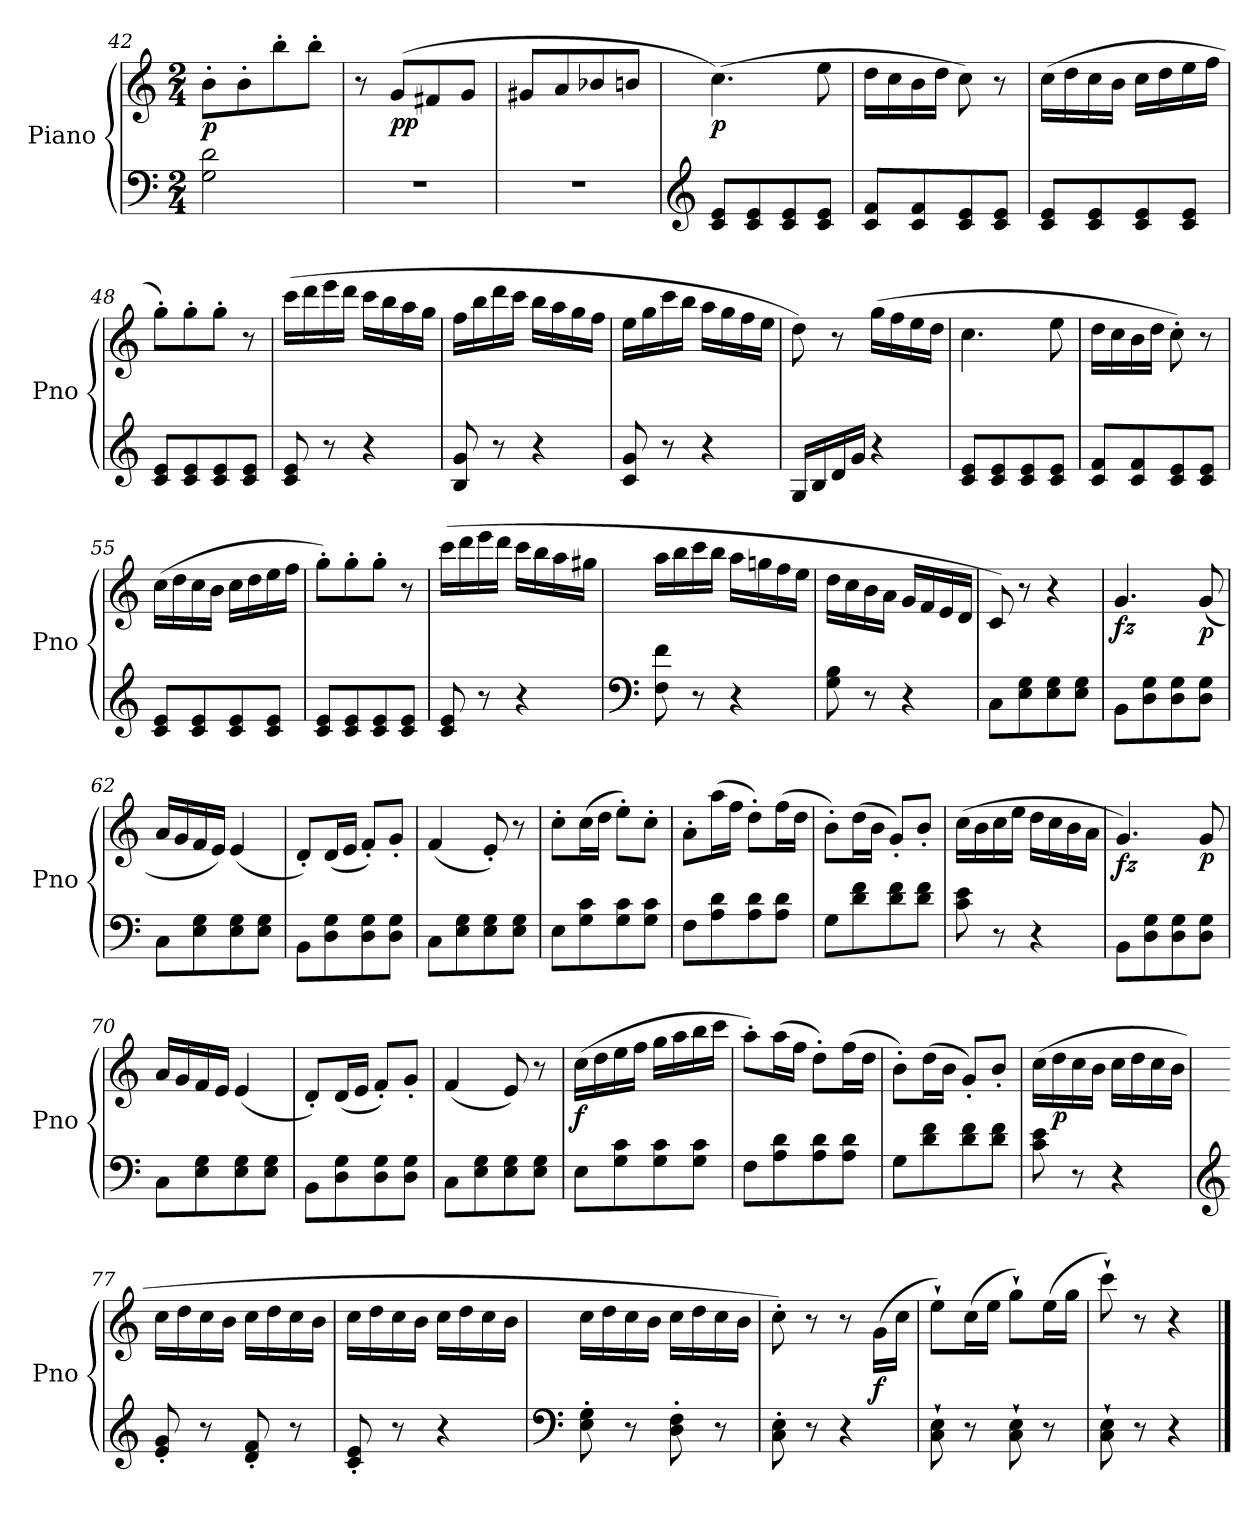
**kern	**kern	**dynam
*part1	*part1	*part1
*staff2	*staff1	*staff1/2
*I"Piano	*	*
*I'Pno	*	*
*clefF4	*clefG2	*
*k[]	*k[]	*
*M2/4	*M2/4	*
=42	=42	=42
!	!	!LO:DY:b
2G\< 2d\<	8b'\L	p
.	8b'\	.
.	8bb'\	.
.	8bb'\J	.
=43	=43	=43
2r	8r	.
!	!	!LO:DY:b
.	(>8g/L	pp
.	8f#X/	.
.	8g/J	.
=44	=44	=44
2r	8g#X/L	.
.	8a/	.
.	8b-X/	.
.	8bn/J	.
=45	=45	=45
*clefG2	*	*
!	!	!LO:DY:b
8c/ 8e/L	(>4.cc\)	p
8c/ 8e/	.	.
8c/ 8e/	.	.
8c/ 8e/J	8ee\	.
=46	=46	=46
8c/ 8f/L	16dd\LL	.
.	16cc\	.
8c/ 8f/	16b\	.
.	16dd\JJ	.
8c/ 8e/	8cc\)	.
8c/ 8e/J	8r	.
!!LO:LB:g=z
=47	=47	=47
8c/ 8e/L	(>16cc\LL	.
.	16dd\	.
8c/ 8e/	16cc\	.
.	16b\JJ	.
8c/ 8e/	16cc\LL	.
.	16dd\	.
8c/ 8e/J	16ee\	.
.	16ff\JJ	.
=48	=48	=48
8c/ 8e/L	8gg'\L)	.
8c/ 8e/	8gg'\	.
8c/ 8e/	8gg'\J	.
8c/ 8e/J	8r	.
=49	=49	=49
8c/ 8e/	(>16ccc\LL	.
.	16ddd\	.
8r	16eee\	.
.	16ddd\JJ	.
4r	16ccc\LL	.
.	16bb\	.
.	16aa\	.
.	16gg\JJ	.
=50	=50	=50
8B/ 8g/	16ff\LL	.
.	16bb\	.
8r	16ddd\	.
.	16ccc\JJ	.
4r	16bb\LL	.
.	16aa\	.
.	16gg\	.
.	16ff\JJ	.
=51	=51	=51
8c/ 8g/	16ee\LL	.
.	16gg\	.
8r	16ccc\	.
.	16bb\JJ	.
4r	16aa\LL	.
.	16gg\	.
.	16ff\	.
.	16ee\JJ	.
!!LO:LB:g=z
=52	=52	=52
16G/LL	8dd\)	.
16B/	.	.
16d/	8r	.
16g/JJ	.	.
4r	(>16gg\LL	.
.	16ff\	.
.	16ee\	.
.	16dd\JJ	.
=53	=53	=53
8c/ 8e/L	4.cc\	.
8c/ 8e/	.	.
8c/ 8e/	.	.
8c/ 8e/J	8ee\	.
=54	=54	=54
8c/ 8f/L	16dd\LL	.
.	16cc\	.
8c/ 8f/	16b\	.
.	16dd\JJ	.
8c/ 8e/	8cc'\)	.
8c/ 8e/J	8r	.
=55	=55	=55
8c/ 8e/L	(>16cc\LL	.
.	16dd\	.
8c/ 8e/	16cc\	.
.	16b\JJ	.
8c/ 8e/	16cc\LL	.
.	16dd\	.
8c/ 8e/J	16ee\	.
.	16ff\JJ	.
=56	=56	=56
8c/ 8e/L	8gg'\L)	.
8c/ 8e/	8gg'\	.
8c/ 8e/	8gg'\J	.
8c/ 8e/J	8r	.
=57	=57	=57
8c/ 8e/	(>16ccc\LL	.
.	16ddd\	.
8r	16eee\	.
.	16ddd\JJ	.
4r	16ccc\LL	.
.	16bb\	.
.	16aa\	.
.	16gg#X\JJ	.
!!LO:LB:g=z
=58	=58	=58
*clefF4	*	*
8F\ 8f\	16aa\LL	.
.	16bb\	.
8r	16ccc\	.
.	16bb\JJ	.
4r	16aa\LL	.
.	16ggn\	.
.	16ff\	.
.	16ee\JJ	.
=59	=59	=59
8G\ 8B\	16dd\LL	.
.	16cc\	.
8r	16b\	.
.	16a\JJ	.
4r	16g/LL	.
.	16f/	.
.	16e/	.
.	16d/JJ	.
=60	=60	=60
8C<\L	8c/)	.
8E\ 8G\	8r	.
8E\ 8G\	4r	.
8E\ 8G\J	.	.
=61	=61	=61
!	!	!LO:DY:b
8BB<\L	4.g/	fz
8D\ 8G\	.	.
8D\ 8G\	.	.
!	!	!LO:DY:b
8D\ 8G\J	(<8g/	p
=62	=62	=62
8C\L	16a/LL	.
.	16g/	.
8E\ 8G\	16f/	.
.	16e/JJ)	.
8E\ 8G\	(<4e/	.
8E\ 8G\J	.	.
=63	=63	=63
8BB\L	8d'/L)	.
8D\ 8G\	(<16d/L	.
.	16e/JJ	.
8D\ 8G\	8f'/L)	.
8D\ 8G\J	8g'/J	.
=64	=64	=64
8C\L	(<4f/	.
8E\ 8G\	.	.
8E\ 8G\	8e'/)	.
8E\ 8G\J	8r	.
!!LO:PB:g=z
=65	=65	=65
8E<\L	8cc'\L	.
8G\ 8c\	(>16cc\L	.
.	16dd\JJ	.
8G\ 8c\	8ee'\L)	.
8G\ 8c\J	8cc'\J	.
=66	=66	=66
8F<\L	8a'\L	.
8A\ 8d\	(>16aa\L	.
.	16ff\JJ	.
8A\ 8d\	8dd'\L)	.
8A\ 8d\J	(>16ff\L	.
.	16dd\JJ	.
=67	=67	=67
8G\L	8b'\L)	.
8d\ 8f\	(>16dd\L	.
.	16b\JJ	.
8d\ 8f\	8g'/L)	.
8d\ 8f\J	8b'/J	.
=68	=68	=68
8c\ 8e\	(>16cc\LL	.
.	16b\	.
8r	16cc\	.
.	16ee\JJ	.
4r	16dd\LL	.
.	16cc\	.
.	16b\	.
.	16a\JJ	.
=69	=69	=69
!	!	!LO:DY:b
8BB\L	4.g/)	fz
8D\ 8G\	.	.
8D\ 8G\	.	.
!	!	!LO:DY:b
8D\ 8G\J	8g/	p
=70	=70	=70
8C\L	16a/LL	.
.	16g/	.
8E\ 8G\	16f/	.
.	16e/JJ	.
8E\ 8G\	(<4e/	.
8E\ 8G\J	.	.
=71	=71	=71
8BB\L	8d'/L)	.
8D\ 8G\	(<16d/L	.
.	16e/JJ	.
8D\ 8G\	8f'/L)	.
8D\ 8G\J	8g'/J	.
!!LO:LB:g=z
=72	=72	=72
8C\L	(<4f/	.
8E\ 8G\	.	.
8E\ 8G\	8e/)	.
8E\ 8G\J	8r	.
=73	=73	=73
!	!	!LO:DY:b
8E<\L	(>16cc\LL	f
.	16dd\	.
8G\ 8c\	16ee\	.
.	16ff\JJ	.
8G\ 8c\	16gg\LL	.
.	16aa\	.
8G\ 8c\J	16bb\	.
.	16ccc\JJ	.
=74	=74	=74
8F<\L	8aa'\L)	.
8A\ 8d\	(>16aa\L	.
.	16ff\JJ	.
8A\ 8d\	8dd'\L)	.
8A\ 8d\J	(>16ff\L	.
.	16dd\JJ	.
=75	=75	=75
8G\L	8b'\L)	.
8d\ 8f\	(>16dd\L	.
.	16b\JJ	.
8d\ 8f\	8g'/L)	.
8d\ 8f\J	8b'/J	.
=76	=76	=76
8c\ 8e\	(>16cc\LL	.
!	!	!LO:DY:b
.	16dd\	p
8r	16cc\	.
.	16b\JJ	.
4r	16cc\LL	.
.	16dd\	.
.	16cc\	.
.	16b\JJ	.
=77	=77	=77
*clefG2	*	*
8e/<' 8g/<'	16cc\LL	.
.	16dd\	.
8r	16cc\	.
.	16b\JJ	.
8d/<' 8f/<'	16cc\LL	.
.	16dd\	.
8r	16cc\	.
.	16b\JJ	.
!!LO:LB:g=z
=78	=78	=78
8c/<' 8e/<'	16cc\LL	.
.	16dd\	.
8r	16cc\	.
.	16b\JJ	.
4r	16cc\LL	.
.	16dd\	.
.	16cc\	.
.	16b\JJ	.
=79	=79	=79
*clefF4	*	*
8E\<' 8G\<'	16cc\LL	.
.	16dd\	.
8r	16cc\	.
.	16b\JJ	.
8D\' 8F\'	16cc\LL	.
.	16dd\	.
8r	16cc\	.
.	16b\JJ	.
=80	=80	=80
8C\' 8E\'	8cc'\)	.
8r	8r	.
4r	8r	.
!	!	!LO:DY:b
.	(>16g\LL	f
.	16cc\JJ	.
=81	=81	=81
8C\` 8E\`	8ee`\L)	.
8r	(>16cc\L	.
.	16ee\JJ	.
8C\` 8E\`	8gg`\L)	.
8r	(>16ee\L	.
.	16gg\JJ	.
=82	=82	=82
8C\` 8E\`	8ccc`\)	.
8r	8r	.
4r	4r	.
==	==	==
*-	*-	*-
